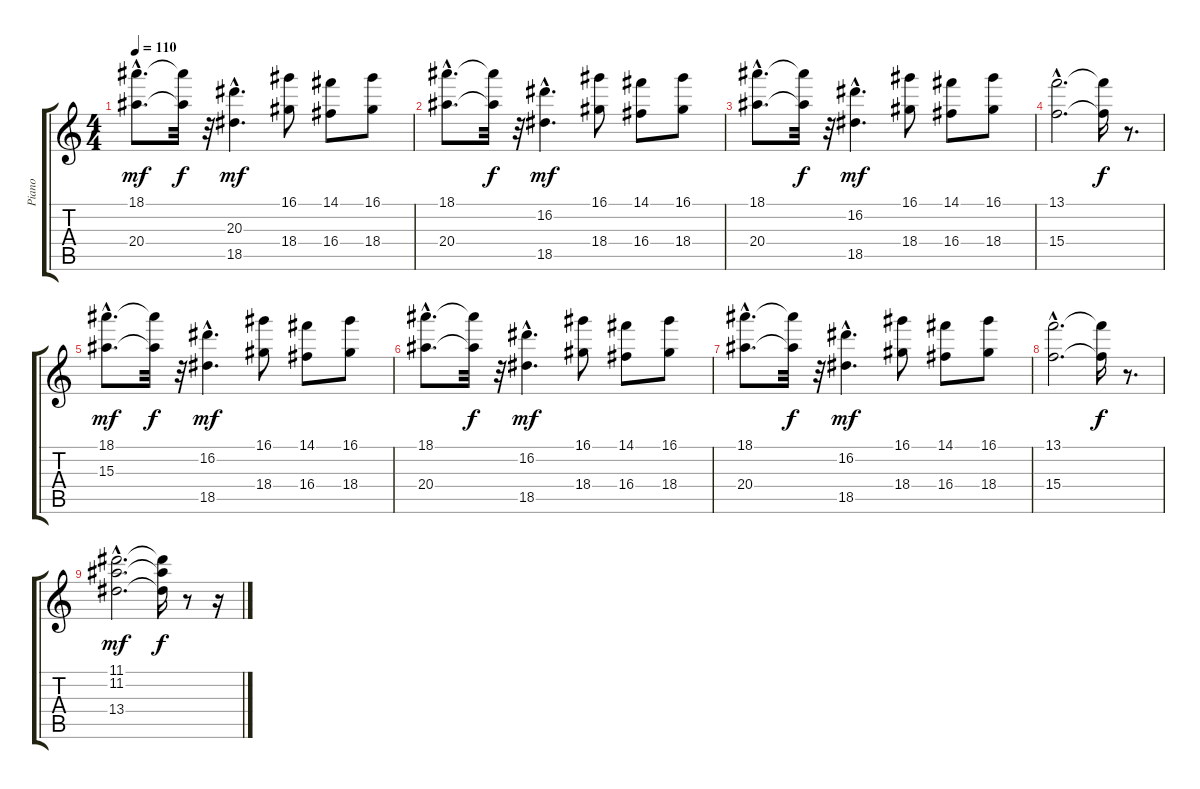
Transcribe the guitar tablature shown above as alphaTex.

\track ("Piano" "Piano") {instrument acousticguitarnylon}
\staff {score tabs}
\tuning (E4 B3 G3 D3 A2 E2) {hide}
\ts (4 4)
\tempo 110
\clef g2
\ks c
(18.1{hac} 20.4{hac}).8{d dy mf} (18.1{t} 20.4{t}).32{dy f} r.32 (20.3{hac} 18.5{hac}).4{d dy mf} (16.1 18.4).8 (14.1 16.4).8 (16.1 18.4).8 |
(18.1{hac} 20.4{hac}).8{d} (18.1{t} 20.4{t}).32{dy f} r.32 (16.2{hac} 18.5{hac}).4{d dy mf} (16.1 18.4).8 (14.1 16.4).8 (16.1 18.4).8 |
(18.1{hac} 20.4{hac}).8{d} (18.1{t} 20.4{t}).32{dy f} r.32 (16.2{hac} 18.5{hac}).4{d dy mf} (16.1 18.4).8 (14.1 16.4).8 (16.1 18.4).8 |
(13.1{hac} 15.4{hac}).2{d} (13.1{t} 15.4{t}).16{dy f} r.8{d} |
(18.1{hac} 15.3{hac}).8{d dy mf} (18.1{t} 15.3{t}).32{dy f} r.32 (16.2{hac} 18.5{hac}).4{d dy mf} (16.1 18.4).8 (14.1 16.4).8 (16.1 18.4).8 |
(18.1{hac} 20.4{hac}).8{d} (18.1{t} 20.4{t}).32{dy f} r.32 (16.2{hac} 18.5{hac}).4{d dy mf} (16.1 18.4).8 (14.1 16.4).8 (16.1 18.4).8 |
(18.1{hac} 20.4{hac}).8{d} (18.1{t} 20.4{t}).32{dy f} r.32 (16.2{hac} 18.5{hac}).4{d dy mf} (16.1 18.4).8 (14.1 16.4).8 (16.1 18.4).8 |
(13.1{hac} 15.4{hac}).2{d} (13.1{t} 15.4{t}).16{dy f} r.8{d} |
(11.1{hac} 11.2{hac} 13.4{hac}).2{d dy mf} (11.1{t} 11.2{t} 13.4{t}).16{dy f} r.8 r.16
